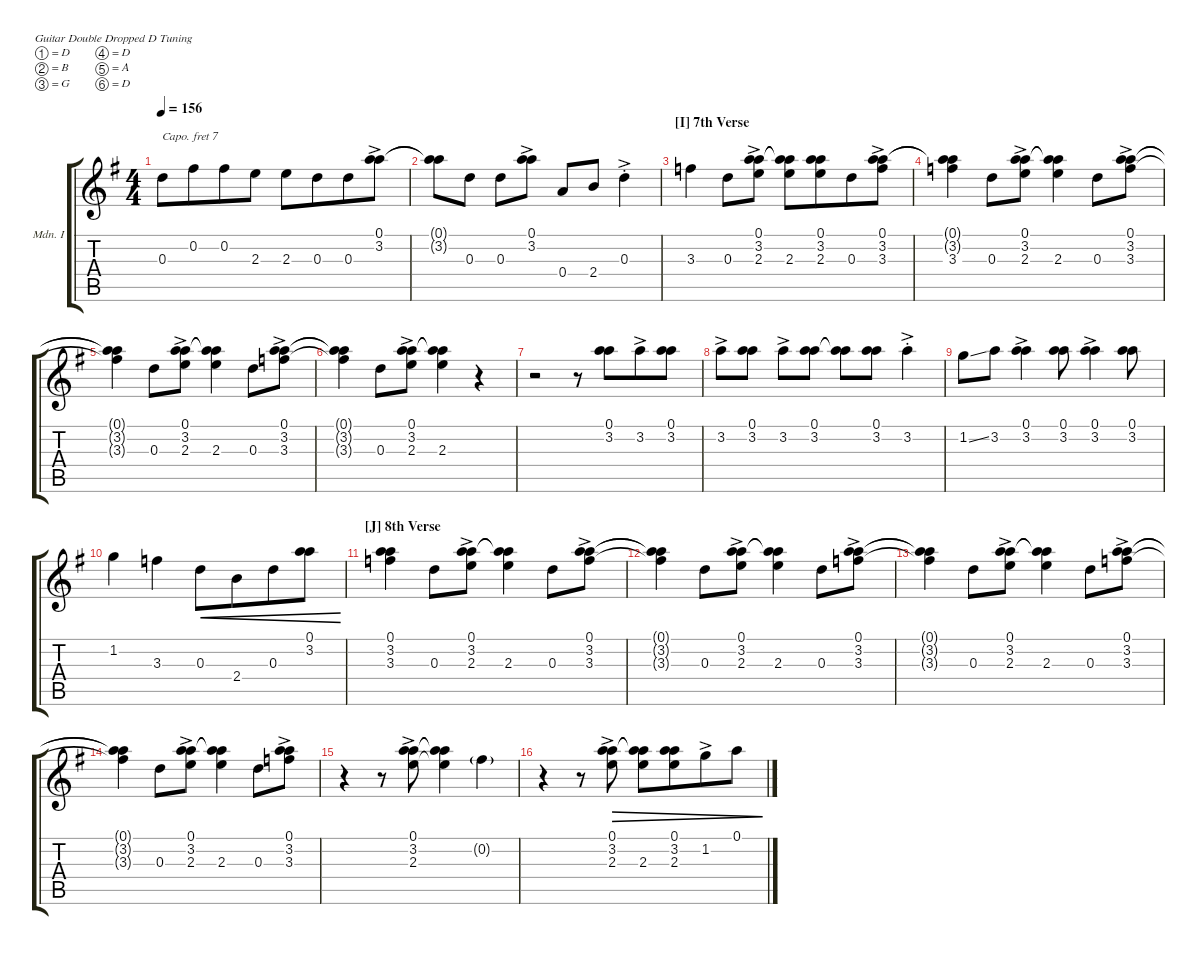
\defaultSystemsLayout 4
\hideDynamics
\bracketExtendMode groupsimilarinstruments
\firstSystemTrackNameOrientation horizontal
\otherSystemsTrackNameOrientation horizontal
\track ("Mandolin I" "Mdn. I") {instrument acousticguitarsteel}
\staff {score tabs}
\capo 7
\tuning (D4 B3 G3 D3 A2 D2)
\ts (4 4)
\tempo 156
\clef g2
\ks g
0.3.8{dy mp} 0.2.8{beam merge} 0.2.8 2.3.8 2.3.8 0.3.8{beam merge} 0.3.8 (3.2{ac} 0.1).8 |
(0.1{t} 3.2{t}).8 0.3.8 0.3.8 (3.2{ac} 0.1).8 0.4.8 2.4.8 0.3{ac st}.4 |
\section ("I" "7th Verse")
3.3.4 0.3.8 (2.3{ac} 3.2 0.1).8 (2.3 0.1{t} 3.2{t}).8 (2.3 3.2 0.1).8{beam merge} 0.3.8 (3.3{ac} 3.2 0.1).8 |
(0.1{t} 3.2{t} 3.3).4 0.3.8 (2.3{ac} 3.2 0.1).8 (2.3 3.2{t} 0.1{t}).4 0.3.8 (3.3{ac} 3.2 0.1).8 |
(0.1{t} 3.2{t} 3.3{t}).4 0.3.8 (2.3{ac} 3.2 0.1).8 (2.3 3.2{t} 0.1{t}).4 0.3.8 (3.3{ac} 3.2 0.1).8 |
(0.1{t} 3.2{t} 3.3{t}).4 0.3.8 (2.3{ac} 3.2 0.1).8 (2.3 3.2{t} 0.1{t}).4 r.4 |
r.2 r.8 (3.2 0.1).8{dy p beam merge} 3.2{ac}.8 (3.2 0.1).8 |
3.2{ac}.8 (3.2 0.1).8 3.2{ac}.8 (3.2 0.1).8 (0.1{t} 3.2{t}).8 (3.2 0.1).8 3.2{ac st}.4 |
1.2{ss}.8 3.2.8 (3.2{ac} 0.1).4 (3.2 0.1).8 (3.2{ac} 0.1).4 (3.2 0.1).8 |
1.2.4 3.3.4 0.3.8{cre} 2.4.8{cre beam merge} 0.3.8{cre} (3.2 0.1).8{cre} |
\section ("J" "8th Verse")
(3.3 3.2 0.1).4{dy mp} 0.3.8 (2.3{ac} 3.2 0.1).8 (0.1{t} 3.2{t} 2.3).4 0.3.8 (3.3{ac} 3.2 0.1).8 |
(3.3{t} 3.2{t} 0.1{t}).4 0.3.8 (2.3{ac} 3.2 0.1).8 (0.1{t} 3.2{t} 2.3).4 0.3.8 (3.3{ac} 3.2 0.1).8 |
(3.3{t} 3.2{t} 0.1{t}).4 0.3.8 (2.3{ac} 3.2 0.1).8 (0.1{t} 3.2{t} 2.3).4 0.3.8 (3.3{ac} 3.2 0.1).8 |
(3.3{t} 3.2{t} 0.1{t}).4 0.3.8 (2.3{ac} 3.2 0.1).8 (0.1{t} 3.2{t} 2.3).4 0.3.8 (3.3{ac} 3.2 0.1).8 |
r.4 r.8 (2.3{ac} 3.2 0.1).8 (0.1{t} 3.2{t} 2.3{t}).4 0.2{g}.4 |
r.4 r.8 (2.3{ac} 3.2 0.1).8{dec} (2.3 3.2{t} 0.1{t}).8{dec} (0.1 3.2 2.3).8{dec beam merge} 1.2{ac}.8{dec} 0.1.8{dec}
